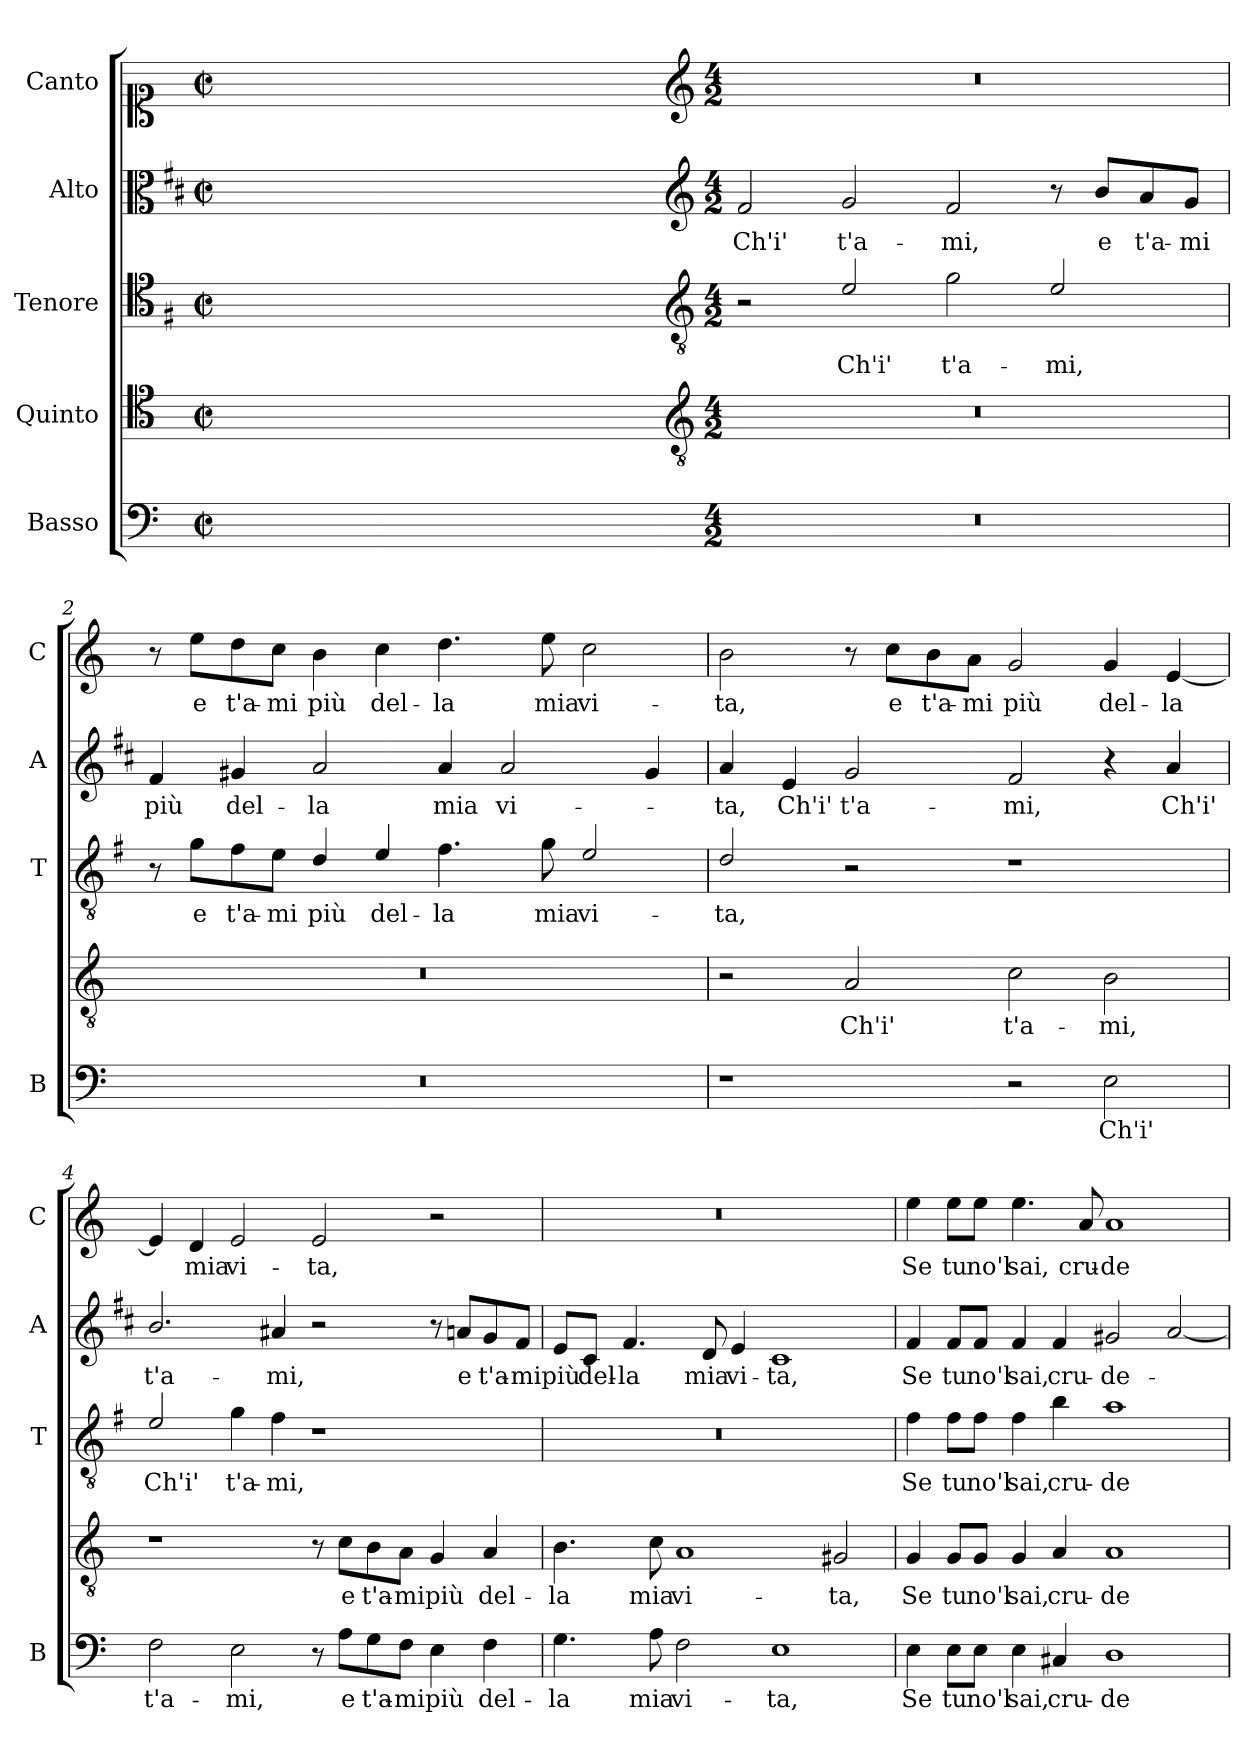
**kern	**text	**kern	**text	**kern	**text	**kern	**text	**kern	**text
*part5	*part5	*part4	*part4	*part3	*part3	*part2	*part2	*part1	*part1
*staff5	*staff5	*staff4	*staff4	*staff3	*staff3	*staff2	*staff2	*staff1	*staff1
*I"Basso	*	*I"Quinto	*	*I"Tenore	*	*I"Alto	*	*I"Canto	*
*I'B	*	*	*	*I'T	*	*I'A	*	*I'C	*
*clefF4	*	*clefC4	*	*clefC4	*	*clefC3	*	*clefC1	*
*	*	*	*	*ITrd4c7	*	*ITrd1c2	*	*	*
*k[]	*	*k[]	*	*k[]	*	*k[]	*	*k[]	*
*C:	*	*C:	*	*C:	*	*C:	*	*C:	*
*M2/2	*	*M2/2	*	*M2/2	*	*M2/2	*	*M2/2	*
*met(c|)	*	*met(c|)	*	*met(c|)	*	*met(c|)	*	*met(c|)	*
=	=	=	=	=	=	=	=	=	=
1ryy	.	1ryy	.	1ryy	.	1ryy	.	1ryy	.
=1X-	=1X-	=1X-	=1X-	=1X-	=1X-	=1X-	=1X-	=1X-	=1X-
4ryy	.	4ryy	.	4ryy	.	4ryy	.	4ryy	.
4ryy	.	4ryy	.	4ryy	.	4ryy	.	4ryy	.
4ryy	.	4ryy	.	4ryy	.	4ryy	.	4ryy	.
4ryy	.	4ryy	.	4ryy	.	4ryy	.	4ryy	.
=1-	=1-	=1-	=1-	=1-	=1-	=1-	=1-	=1-	=1-
*	*	*clefGv2	*	*clefGv2	*	*clefG2	*	*clefG2	*
*M4/2	*	*M4/2	*	*M4/2	*	*M4/2	*	*M4/2	*
!	!	!	!	!	!	!	!LO:LY:b	!	!
0r	.	0r	.	2r	.	2e/	Ch'i'	0r	.
!	!	!	!	!	!LO:LY:b	!	!LO:LY:b	!	!
.	.	.	.	2A/	Ch'i'	2f/	t'a-	.	.
!	!	!	!	!	!LO:LY:b	!	!LO:LY:b	!	!
.	.	.	.	2c\	t'a-	2e/	-mi,	.	.
!	!	!	!	!	!LO:LY:b	!	!	!	!
.	.	.	.	2A/	-mi,	8r	.	.	.
!	!	!	!	!	!	!	!LO:LY:b	!	!
.	.	.	.	.	.	8a/L	e	.	.
!	!	!	!	!	!	!	!LO:LY:b	!	!
.	.	.	.	.	.	8g/	t'a-	.	.
!	!	!	!	!	!	!	!LO:LY:b	!	!
.	.	.	.	.	.	8f/J	-mi	.	.
=2	=2	=2	=2	=2	=2	=2	=2	=2	=2
!	!	!	!	!	!	!	!LO:LY:b	!	!
0r	.	0r	.	8r	.	4e/	più	8r	.
!	!	!	!	!	!LO:LY:b	!	!	!	!LO:LY:b
.	.	.	.	8c\L	e	.	.	8ee\L	e
!	!	!	!	!	!LO:LY:b	!	!LO:LY:b	!	!LO:LY:b
.	.	.	.	8B\	t'a-	4f#X/	del-	8dd\	t'a-
!	!	!	!	!	!LO:LY:b	!	!	!	!LO:LY:b
.	.	.	.	8A\J	-mi	.	.	8cc\J	-mi
!	!	!	!	!	!LO:LY:b	!	!LO:LY:b	!	!LO:LY:b
.	.	.	.	4G/	più	2g/	-la	4b\	più
!	!	!	!	!	!LO:LY:b	!	!	!	!LO:LY:b
.	.	.	.	4A/	del-	.	.	4cc\	del-
!	!	!	!	!	!LO:LY:b	!	!LO:LY:b	!	!LO:LY:b
.	.	.	.	4.B\	-la	4g/	mia	4.dd\	-la
!	!	!	!	!	!	!	!LO:LY:b	!	!
.	.	.	.	.	.	2g/	vi-	.	.
!	!	!	!	!	!LO:LY:b	!	!	!	!LO:LY:b
.	.	.	.	8c\	mia	.	.	8ee\	mia
!	!	!	!	!	!LO:LY:b	!	!	!	!LO:LY:b
.	.	.	.	2A/	vi-	.	.	2cc\	vi-
.	.	.	.	.	.	4f#/	.	.	.
!!LO:LB:g=z
=3	=3	=3	=3	=3	=3	=3	=3	=3	=3
!	!	!	!	!	!LO:LY:b	!	!LO:LY:b	!	!LO:LY:b
1r	.	2r	.	2G/	-ta,	4g/	-ta,	2b\	-ta,
!	!	!	!	!	!	!	!LO:LY:b	!	!
.	.	.	.	.	.	4d/	Ch'i'	.	.
!	!	!	!LO:LY:b	!	!	!	!LO:LY:b	!	!
.	.	2A/	Ch'i'	2r	.	2f/	t'a-	8r	.
!	!	!	!	!	!	!	!	!	!LO:LY:b
.	.	.	.	.	.	.	.	8cc\L	e
!	!	!	!	!	!	!	!	!	!LO:LY:b
.	.	.	.	.	.	.	.	8b\	t'a-
!	!	!	!	!	!	!	!	!	!LO:LY:b
.	.	.	.	.	.	.	.	8a\J	-mi
!	!	!	!LO:LY:b	!	!	!	!LO:LY:b	!	!LO:LY:b
2r	.	2c\	t'a-	1r	.	2e/	-mi,	2g/	più
!	!LO:LY:b	!	!LO:LY:b	!	!	!	!	!	!LO:LY:b
2E\	Ch'i'	2B\	-mi,	.	.	4r	.	4g/	del-
!	!	!	!	!	!	!	!LO:LY:b	!	!LO:LY:b
.	.	.	.	.	.	4g/	Ch'i'	[4e/	-la
=4	=4	=4	=4	=4	=4	=4	=4	=4	=4
!	!LO:LY:b	!	!	!	!LO:LY:b	!	!LO:LY:b	!	!
2F\	t'a-	1r	.	2A/	Ch'i'	2.a/	t'a-	4e/]	.
!	!	!	!	!	!	!	!	!	!LO:LY:b
.	.	.	.	.	.	.	.	4d/	mia
!	!LO:LY:b	!	!	!	!LO:LY:b	!	!	!	!LO:LY:b
2E\	-mi,	.	.	4c\	t'a-	.	.	2e/	vi-
!	!	!	!	!	!LO:LY:b	!	!LO:LY:b	!	!
.	.	.	.	4B\	-mi,	4g#X/	-mi,	.	.
!	!	!	!	!	!	!	!	!	!LO:LY:b
8r	.	8r	.	1r	.	2r	.	2e/	-ta,
!	!LO:LY:b	!	!LO:LY:b	!	!	!	!	!	!
8A\L	e	8c\L	e	.	.	.	.	.	.
!	!LO:LY:b	!	!LO:LY:b	!	!	!	!	!	!
8G\	t'a-	8B\	t'a-	.	.	.	.	.	.
!	!LO:LY:b	!	!LO:LY:b	!	!	!	!	!	!
8F\J	-mi	8A\J	-mi	.	.	.	.	.	.
!	!LO:LY:b	!	!LO:LY:b	!	!	!	!	!	!
4E\	più	4G/	più	.	.	8r	.	2r	.
!	!	!	!	!	!	!	!LO:LY:b	!	!
.	.	.	.	.	.	8gn/L	e	.	.
!	!LO:LY:b	!	!LO:LY:b	!	!	!	!LO:LY:b	!	!
4F\	del-	4A/	del-	.	.	8f/	t'a-	.	.
!	!	!	!	!	!	!	!LO:LY:b	!	!
.	.	.	.	.	.	8e/J	-mi	.	.
=5	=5	=5	=5	=5	=5	=5	=5	=5	=5
!	!LO:LY:b	!	!LO:LY:b	!	!	!	!LO:LY:b	!	!
4.G\	-la	4.B\	-la	0r	.	8d/L	più	0r	.
!	!	!	!	!	!	!	!LO:LY:b	!	!
.	.	.	.	.	.	8B/J	del-	.	.
!	!	!	!	!	!	!	!LO:LY:b	!	!
.	.	.	.	.	.	4.e/	-la	.	.
!	!LO:LY:b	!	!LO:LY:b	!	!	!	!	!	!
8A\	mia	8c\	mia	.	.	.	.	.	.
!	!LO:LY:b	!	!LO:LY:b	!	!	!	!	!	!
2F\	vi-	1A	vi-	.	.	.	.	.	.
!	!	!	!	!	!	!	!LO:LY:b	!	!
.	.	.	.	.	.	8c/	mia	.	.
!	!	!	!	!	!	!	!LO:LY:b	!	!
.	.	.	.	.	.	4d/	vi-	.	.
!	!LO:LY:b	!	!	!	!	!	!LO:LY:b	!	!
1E	-ta,	.	.	.	.	1B	-ta,	.	.
!	!	!	!LO:LY:b	!	!	!	!	!	!
.	.	2G#X/	-ta,	.	.	.	.	.	.
!!LO:PB:g=z
=6	=6	=6	=6	=6	=6	=6	=6	=6	=6
!	!LO:LY:b	!	!LO:LY:b	!	!LO:LY:b	!	!LO:LY:b	!	!LO:LY:b
4E\	Se	4G/	Se	4B\	Se	4e/	Se	4ee\	Se
!	!LO:LY:b	!	!LO:LY:b	!	!LO:LY:b	!	!LO:LY:b	!	!LO:LY:b
8E\L	tu	8G/L	tu	8B\L	tu	8e/L	tu	8ee\L	tu
!	!LO:LY:b	!	!LO:LY:b	!	!LO:LY:b	!	!LO:LY:b	!	!LO:LY:b
8E\J	no'l	8G/J	no'l	8B\J	no'l	8e/J	no'l	8ee\J	no'l
!	!LO:LY:b	!	!LO:LY:b	!	!LO:LY:b	!	!LO:LY:b	!	!LO:LY:b
4E\	sai,	4G/	sai,	4B\	sai,	4e/	sai,	4.ee\	sai,
!	!LO:LY:b	!	!LO:LY:b	!	!LO:LY:b	!	!LO:LY:b	!	!
4C#X/	cru-	4A/	cru-	4e\	cru-	4e/	cru-	.	.
!	!	!	!	!	!	!	!	!	!LO:LY:b
.	.	.	.	.	.	.	.	8a/	cru-
!	!LO:LY:b	!	!LO:LY:b	!	!LO:LY:b	!	!LO:LY:b	!	!LO:LY:b
1D	-de-	1A	-de-	1d	-de-	2f#X/	-de-	1a	-de-
.	.	.	.	.	.	[2g/	.	.	.
=	=	=	=	=	=	=	=	=	=
*-	*-	*-	*-	*-	*-	*-	*-	*-	*-
